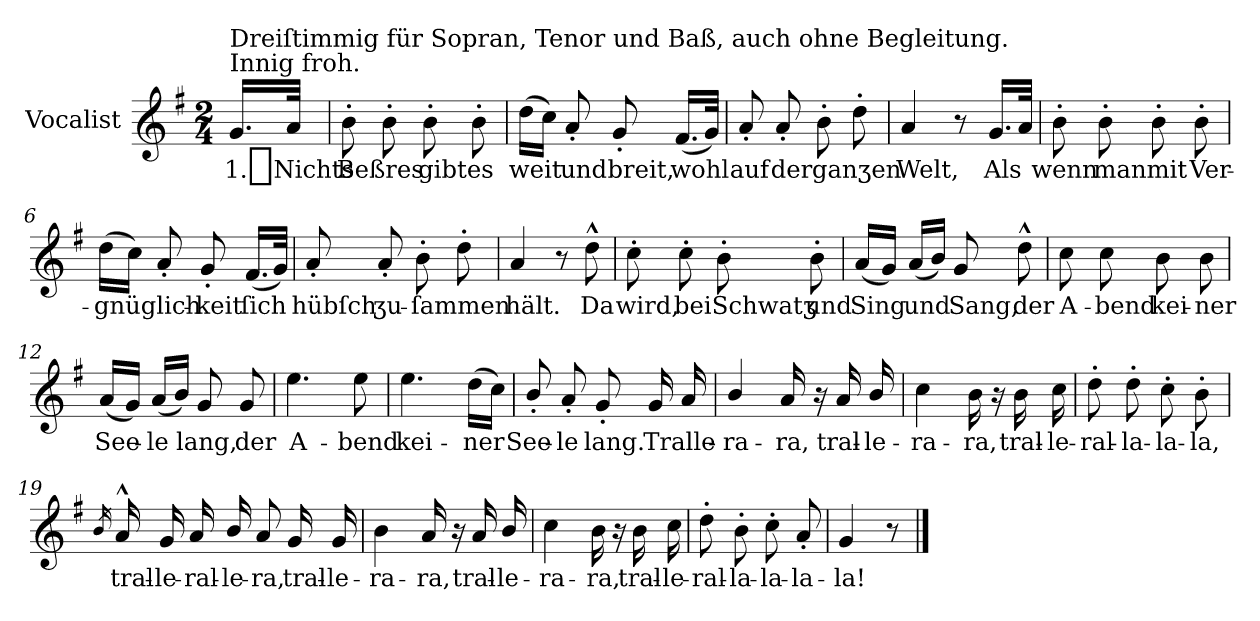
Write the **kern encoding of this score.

**kern	**text
*part1	*part1
*staff1	*staff1
*I"Vocalist	*
*clefG2	*
*k[f#]	*
*G:	*
*M2/4	*
=	=
!LO:TX:a:t=Innig froh.	!
!LO:TX:a:t=Dreiſtimmig für Sopran, Tenor und Baß, auch ohne Begleitung.	!
16.gLL	1._Nichts
32aJJk	.
=1	=1
8b'	Beßres
8b'	.
8b'	gibt
8b'	es
=2	=2
(16ddLL	weit
16ccJJ)	.
8a'	und
8g'	breit,
(16.f#LL	wohl
32gJJk)	.
=3	=3
8a'	auf
8a'	der
8b'	ganʒen
8dd'	.
=4	=4
4a	Welt,
8r	.
16.gLL	Als
32aJJk	.
=5	=5
8b'	wenn
8b'	man
8b'	mit
8b'	Ver-
=6	=6
(16ddLL	-gnüglich-
16ccJJ)	.
8a'	.
8g'	-keit
(16.f#LL	ſich
32gJJk)	.
=7	=7
8a'	hübſch
8a'	ʒu-
8b'	-ſammen
8dd'	.
=8	=8
4a	hält.
8r	.
8dd^^	Da
=9	=9
8cc'	wird,
8cc'	bei
8b'	Schwatʒ
8b'	und
=10	=10
(16aLL	Sing
16gJJ)	.
(16aLL	und
16bJJ)	.
8g	Sang,
8dd^^	der
=11	=11
8cc	A-
8cc	-bend
8b	kei-
8b	-ner
=12	=12
(16aLL	See-
16gJJ)	.
(16aLL	-le
16bJJ)	.
8g	lang,
8g	der
=13	=13
4.ee	A-
8ee	-bend
=14	=14
4.ee	kei-
(16ddLL	-ner
16ccJJ)	.
=15	=15
8b'/	See-
8a'	-le
8g'	lang.
16g	Tralle-
16a	.
=16	=16
4b/	-ra-
16a	-ra,
16r	.
16a	tral-
16b/	-le-
=17	=17
4cc	-ra-
16b	-ra,
16r	.
16b	tral-
16cc	-le-
=18	=18
8dd'	-ral-
8dd'	-la-
8cc'	-la-
8b'	-la,
=19	=19
16qb	.
16a^^	tral-
16g	-le-
16a	-ral-
16b/	-le-
8a	-ra,
16g	tral-
16g	-le-
=20	=20
4b	-ra-
16a	-ra,
16r	.
16a	tral-
16b/	-le-
=21	=21
4cc	-ra-
16b	-ra,
16r	.
16b	tral-
16cc	-le-
=22	=22
8dd'	-ral-
8b'	-la-
8cc'	-la-
8a'	-la-
=23	=23
4g	-la!
8r	.
==	==
*-	*-
